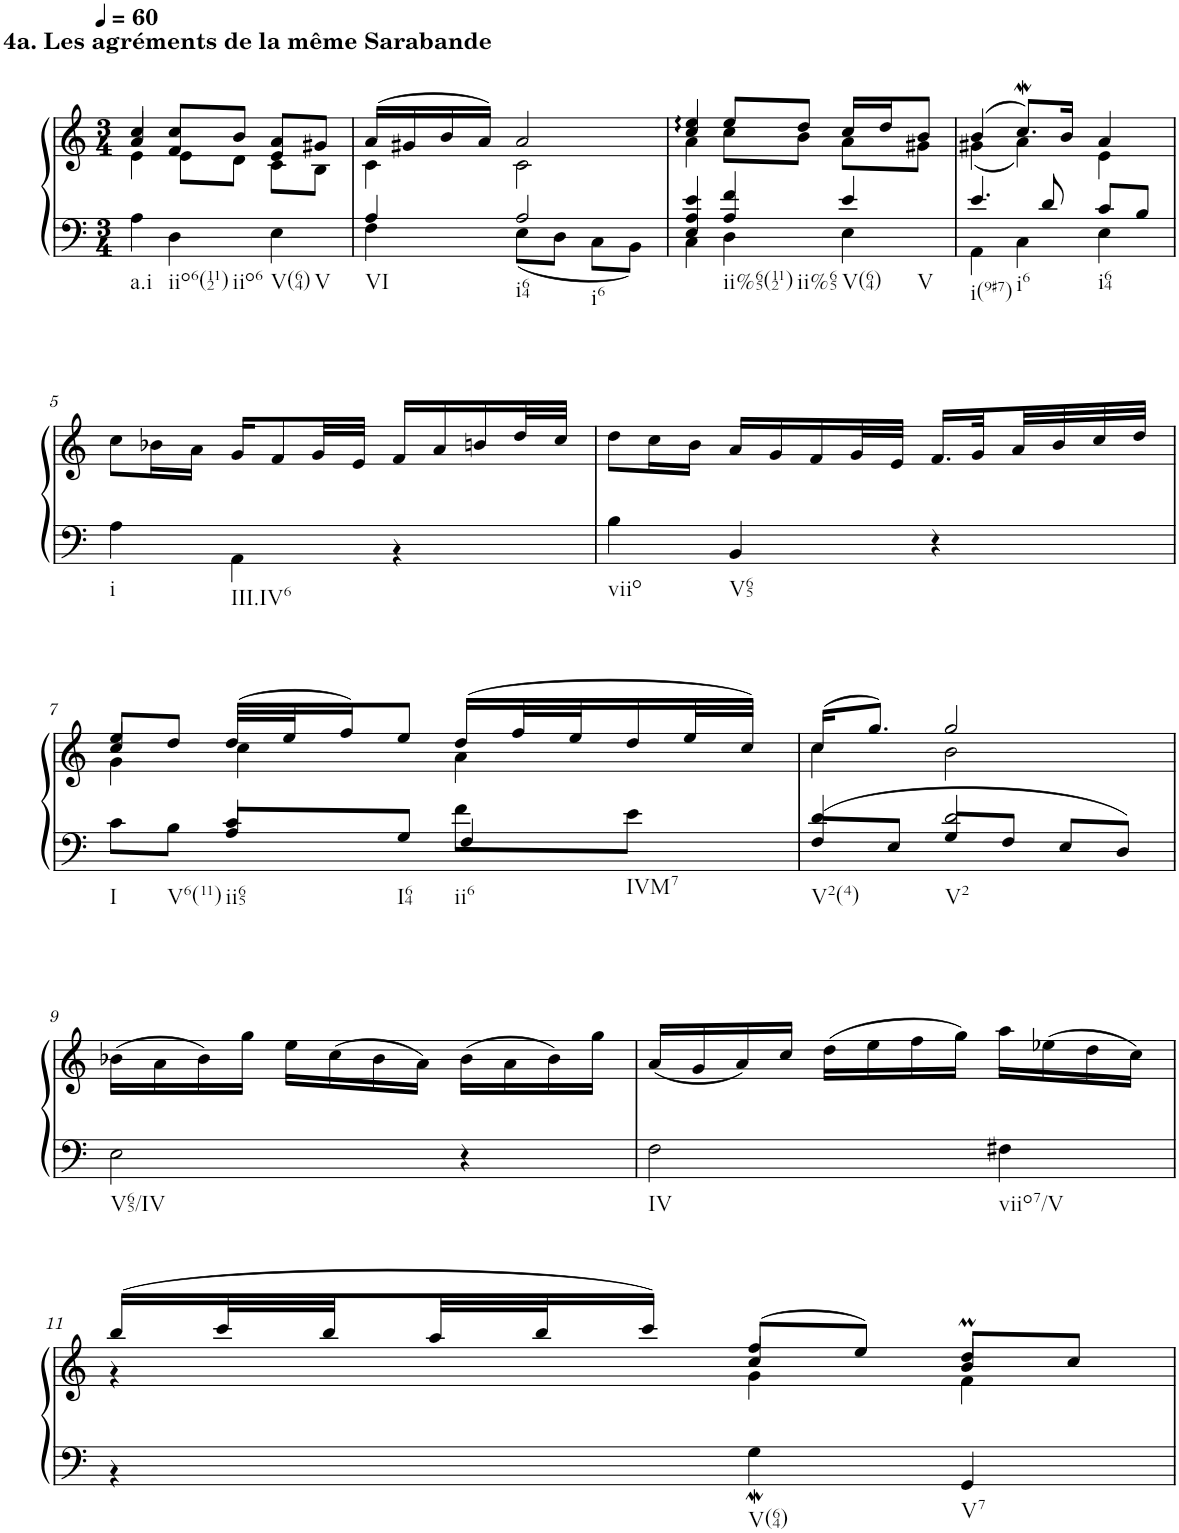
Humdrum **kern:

**kern	**kern
*part1	*part1
*staff2	*staff1
*I"Klavier linke Hand	*
*clefF4	*clefG2
*k[]	*k[]
*M3/4	*M3/4
*MM60	*MM60
=1	=1
*^	*^
*	*	*	*^
!	!	!LO:TX:a:B:t=4a. Les agréments de la même Sarabande	!	!
!LO:TX:b:t=a.i	!	!	!	!
!LO:TX:b:t=iio6(112)	!	!	!	!
!LO:TX:b:t=iio6	!	!	!	!
!LO:TX:b:t=V(64)	!	!	!	!
!LO:TX:b:t=V	!	!	!	!
2.ryy	4A\	4cc/	4e\	4a/
.	4D\	8cc/L	8e\L	4f/
.	.	8b/J	8d\J	.
.	4E\	8a/L	8c\L	4e/
.	.	8g#X/J	8B\J	.
*	*	*	*v	*v
=2	=2	=2	=2
!LO:TX:b:t=VI	!	!	!
4A/	4F\	(16a/LL	4c\
.	.	16g#X/	.
.	.	16b/	.
.	.	16a/JJ)	.
!LO:TX:b:t=i64	!	!	!
!LO:TX:b:t=i6	!	!	!
2A/	8E\L	2a/	2c\
.	8D\J	.	.
.	8C\L	.	.
.	8BB\J	.	.
=3	=3	=3	=3
*^	*^	*	*^
4e/	4C\	4A/	4E/	4ee:/	4a\	4cc/
!LO:TX:b:t=ii%65(112)	!	!	!	!	!	!
!LO:TX:b:t=ii%65	!	!	!	!	!	!
4f/	4D\	4A/	2ryy	8ee/L	8cc\L	2ryy
.	.	.	.	8dd/J	8b\J	.
!LO:TX:b:t=V(64)	!	!	!	!	!	!
!LO:TX:b:t=V	!	!	!	!	!	!
4e/	4E\	4ryy	.	16cc/LL	8a\L	.
.	.	.	.	16dd/J	.	.
.	.	.	.	8b/J	8g#X\J	.
*	*v	*v	*v	*	*	*
*	*	*	*v	*v
=4	=4	=4	=4
!LO:TX:b:t=i(9#7)	!	!	!
!LO:TX:b:t=i6	!	!	!
4.e/	4AA\	(4b/	(4g#X\
.	4C\	8.ccw/L)	4a\)
8d/	.	.	.
.	.	16b/Jk	.
!LO:TX:b:t=i64	!	!	!
8c/L	4E\	4a/	4e\
8B/J	.	.	.
*	*	*v	*v
!!LO:LB:g=z
=5	=5	=5
!LO:TX:b:t=i	!	!
!LO:TX:b:t=III.IV6	!	!
2.ryy	4A\	8cc\L
.	.	16b-X\L
.	.	16a\JJ
.	4AA\	16g/KL
.	.	8f/
.	.	32g/LL
.	.	32e/JJJ
.	4r	16f/LL
.	.	16a/
.	.	16bn/
.	.	32dd/L
.	.	32cc/JJJ
*v	*v	*
=6	=6
!LO:TX:b:t=viio	!
4B\	8dd\L
.	16cc\L
.	16b\JJ
!LO:TX:b:t=V65	!
4BB/	16a/LL
.	16g/
.	16f/
.	32g/L
.	32e/JJJ
4r	16.f/LL
.	32g/L
.	32a/
.	32b/
.	32cc/
.	32dd/JJJ
!!LO:LB:g=z
=7	=7
*^	*^
*	*	*	*^
!LO:TX:b:t=I	!	!	!	!
8c\L	4ryy	8ee/L	4g\	4cc/
!LO:TX:b:t=V6(11)	!	!	!	!
8B\J	.	8dd/J	.	.
!LO:TX:b:t=ii65	!	!	!	!
8A/L	4c/	(32dd/LLL	4cc\	2ryy
.	.	32ee/J	.	.
.	.	16ff/J)	.	.
!LO:TX:b:t=I64	!	!	!	!
8G/J	.	8ee/J	.	.
!LO:TX:b:t=ii6	!	!	!	!
!LO:TX:b:t=IVM7	!	!	!	!
4F/	8f\L	(16dd/LL	4a\	.
.	.	32ff/L	.	.
.	.	32ee/J	.	.
.	8e\J	16dd/	.	.
.	.	32ee/L	.	.
.	.	32cc/JJJ)	.	.
*	*	*	*v	*v
=8	=8	=8	=8
!LO:TX:b:t=V2(4)	!	!	!
8F/L	4d/	(16cc/KL	4cc\
.	.	8.gg/J)	.
8E/J	.	.	.
!LO:TX:b:t=V2	!	!	!
8G/L	2d/	2gg/	2b\
8F/J	.	.	.
8E/L	.	.	.
8D/J	.	.	.
*v	*v	*	*
*	*v	*v
!!LO:LB:g=z
=9	=9
!LO:TX:b:t=V65/IV	!
2E\	(16b-X\LL
.	16a\
.	16b-\)
.	16gg\JJ
.	16ee\LL
.	(16cc\
.	16b-\
.	16a\JJ)
4r	(16b-\LL
.	16a\
.	16b-\)
.	16gg\JJ
=10	=10
*^	*
!LO:TX:b:t=IV	!	!
!LO:TX:b:t=viio7/V	!	!
2.ryy	2F\	(16a/LL
.	.	16g/
.	.	16a/)
.	.	16cc/JJ
.	.	(16dd\LL
.	.	16ee\
.	.	16ff\
.	.	16gg\JJ)
.	4F#X\	16aa\LL
.	.	(16ee-X\
.	.	16dd\
.	.	16cc\JJ)
!!LO:LB:g=z
=11	=11	=11
*	*	*^
*	*	*	*^
!LO:TX:b:t=V(64)	!	!	!	!
!LO:TX:b:t=V7	!	!	!	!
2.ryy	4r	(16bb/LL	4r	4ryy
.	.	32ccc/L	.	.
.	.	32bb/	.	.
.	.	32aa/	.	.
.	.	32bb/J	.	.
.	.	16ccc/JJ)	.	.
.	4GW\	(8ff/L	4g\	4cc/
.	.	8ee/J)	.	.
.	4GG/	8ddM/L	4f\	4b/
.	.	8cc/J	.	.
*v	*v	*	*	*
*	*v	*v	*v
=	=
*-	*-
